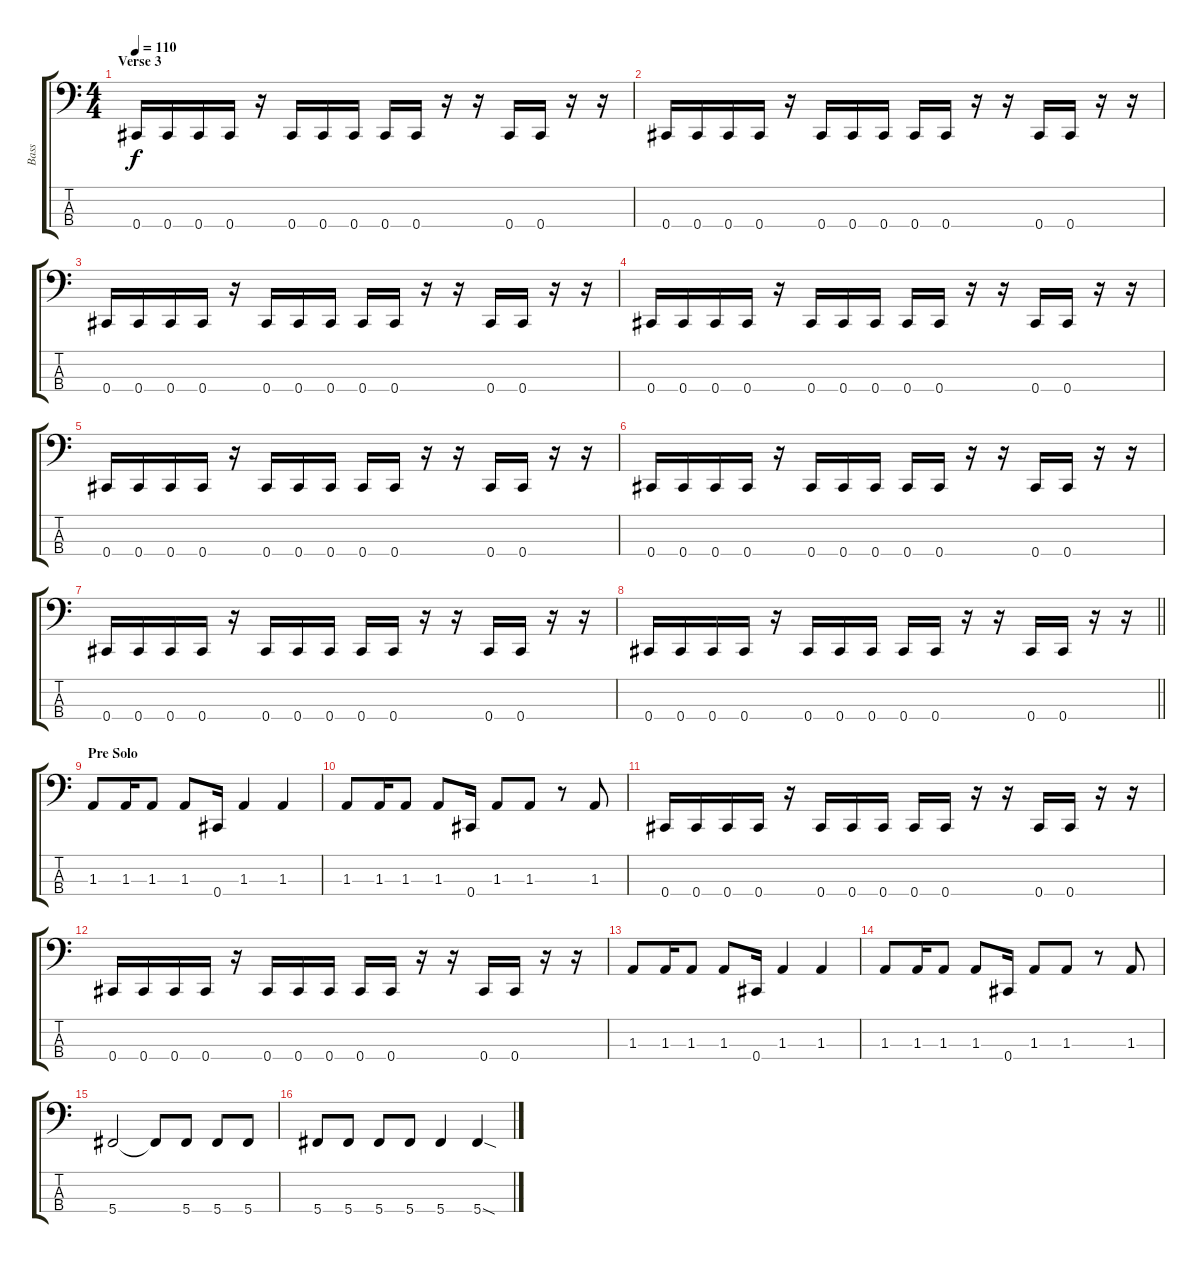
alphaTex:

\track ("Bass" "Bass") {instrument electricbassfinger}
\staff {score tabs}
\tuning (Gb2 Db2 Ab1 Db1) {hide}
\ts (4 4)
\section ("" "Verse 3")
\tempo 110
\clef f4
\ks c
0.4.16{dy f} 0.4.16 0.4.16 0.4.16 r.16 0.4.16 0.4.16 0.4.16 0.4.16 0.4.16 r.16 r.16 0.4.16 0.4.16 r.16 r.16 |
0.4.16 0.4.16 0.4.16 0.4.16 r.16 0.4.16 0.4.16 0.4.16 0.4.16 0.4.16 r.16 r.16 0.4.16 0.4.16 r.16 r.16 |
0.4.16 0.4.16 0.4.16 0.4.16 r.16 0.4.16 0.4.16 0.4.16 0.4.16 0.4.16 r.16 r.16 0.4.16 0.4.16 r.16 r.16 |
0.4.16 0.4.16 0.4.16 0.4.16 r.16 0.4.16 0.4.16 0.4.16 0.4.16 0.4.16 r.16 r.16 0.4.16 0.4.16 r.16 r.16 |
0.4.16 0.4.16 0.4.16 0.4.16 r.16 0.4.16 0.4.16 0.4.16 0.4.16 0.4.16 r.16 r.16 0.4.16 0.4.16 r.16 r.16 |
0.4.16 0.4.16 0.4.16 0.4.16 r.16 0.4.16 0.4.16 0.4.16 0.4.16 0.4.16 r.16 r.16 0.4.16 0.4.16 r.16 r.16 |
0.4.16 0.4.16 0.4.16 0.4.16 r.16 0.4.16 0.4.16 0.4.16 0.4.16 0.4.16 r.16 r.16 0.4.16 0.4.16 r.16 r.16 |
\barLineRight lightlight
0.4.16 0.4.16 0.4.16 0.4.16 r.16 0.4.16 0.4.16 0.4.16 0.4.16 0.4.16 r.16 r.16 0.4.16 0.4.16 r.16 r.16 |
\section ("" "Pre Solo")
1.3.8 1.3.16 1.3.8 1.3.8 0.4.16 1.3.4 1.3.4 |
1.3.8 1.3.16 1.3.8 1.3.8 0.4.16 1.3.8 1.3.8 r.8 1.3.8 |
0.4.16 0.4.16 0.4.16 0.4.16 r.16 0.4.16 0.4.16 0.4.16 0.4.16 0.4.16 r.16 r.16 0.4.16 0.4.16 r.16 r.16 |
0.4.16 0.4.16 0.4.16 0.4.16 r.16 0.4.16 0.4.16 0.4.16 0.4.16 0.4.16 r.16 r.16 0.4.16 0.4.16 r.16 r.16 |
1.3.8 1.3.16 1.3.8 1.3.8 0.4.16 1.3.4 1.3.4 |
1.3.8 1.3.16 1.3.8 1.3.8 0.4.16 1.3.8 1.3.8 r.8 1.3.8 |
5.4.2 5.4{t}.8 5.4.8 5.4.8 5.4.8 |
5.4.8 5.4.8 5.4.8 5.4.8 5.4.4 5.4{sod}.4
